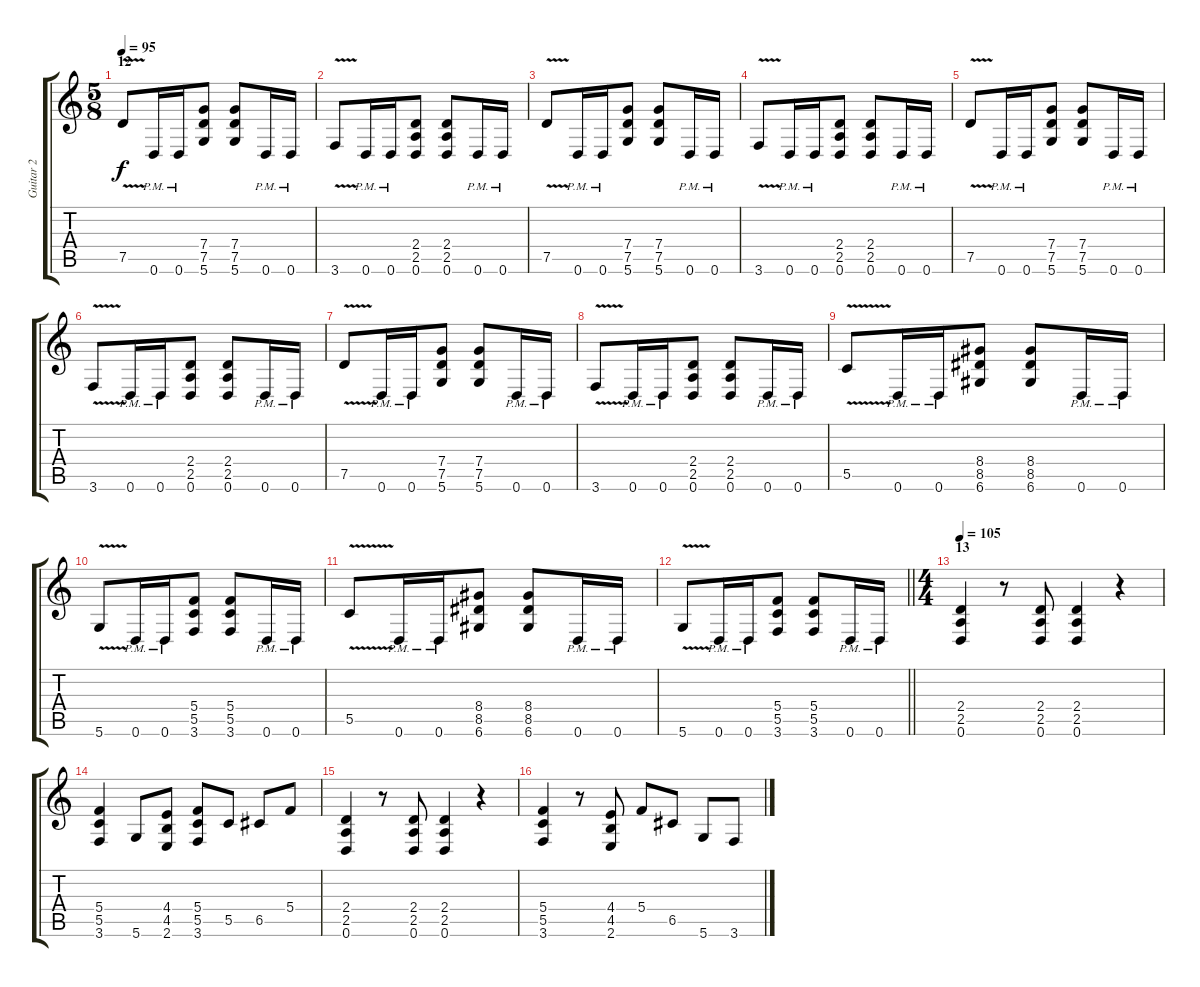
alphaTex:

\track ("Guitar 2" "Guitar 2") {instrument distortionguitar}
\staff {score tabs}
\tuning (D4 A3 F3 C3 G2 D2) {hide}
\ts (5 8)
\section ("" "12")
\tempo 95
\clef g2
\ks c
7.5{v}.8{dy f} 0.6{pm}.16 0.6{pm}.16 (7.4 7.5 5.6).8 (7.4 7.5 5.6).8 0.6{pm}.16 0.6{pm}.16 |
3.6{v}.8 0.6{pm}.16 0.6{pm}.16 (2.4 2.5 0.6).8 (2.4 2.5 0.6).8 0.6{pm}.16 0.6{pm}.16 |
7.5{v}.8 0.6{pm}.16 0.6{pm}.16 (7.4 7.5 5.6).8 (7.4 7.5 5.6).8 0.6{pm}.16 0.6{pm}.16 |
3.6{v}.8 0.6{pm}.16 0.6{pm}.16 (2.4 2.5 0.6).8 (2.4 2.5 0.6).8 0.6{pm}.16 0.6{pm}.16 |
7.5{v}.8 0.6{pm}.16 0.6{pm}.16 (7.4 7.5 5.6).8 (7.4 7.5 5.6).8 0.6{pm}.16 0.6{pm}.16 |
3.6{v}.8 0.6{pm}.16 0.6{pm}.16 (2.4 2.5 0.6).8 (2.4 2.5 0.6).8 0.6{pm}.16 0.6{pm}.16 |
7.5{v}.8 0.6{pm}.16 0.6{pm}.16 (7.4 7.5 5.6).8 (7.4 7.5 5.6).8 0.6{pm}.16 0.6{pm}.16 |
3.6{v}.8 0.6{pm}.16 0.6{pm}.16 (2.4 2.5 0.6).8 (2.4 2.5 0.6).8 0.6{pm}.16 0.6{pm}.16 |
5.5{v}.8 0.6{pm}.16 0.6{pm}.16 (8.4 8.5 6.6).8 (8.4 8.5 6.6).8 0.6{pm}.16 0.6{pm}.16 |
5.6{v}.8 0.6{pm}.16 0.6{pm}.16 (5.4 5.5 3.6).8 (5.4 5.5 3.6).8 0.6{pm}.16 0.6{pm}.16 |
5.5{v}.8 0.6{pm}.16 0.6{pm}.16 (8.4 8.5 6.6).8 (8.4 8.5 6.6).8 0.6{pm}.16 0.6{pm}.16 |
\barLineRight lightlight
5.6{v}.8 0.6{pm}.16 0.6{pm}.16 (5.4 5.5 3.6).8 (5.4 5.5 3.6).8 0.6{pm}.16 0.6{pm}.16 |
\ts (4 4)
\section ("" "13")
\tempo 105
(2.4 2.5 0.6).4 r.8 (2.4 2.5 0.6).8 (2.4 2.5 0.6).4 r.4 |
(5.4 5.5 3.6).4 5.6.8 (4.4 4.5 2.6).8 (5.4 5.5 3.6).8 5.5.8 6.5.8 5.4.8 |
(2.4 2.5 0.6).4 r.8 (2.4 2.5 0.6).8 (2.4 2.5 0.6).4 r.4 |
(5.4 5.5 3.6).4 r.8 (4.4 4.5 2.6).8 5.4.8 6.5.8 5.6.8 3.6.8
